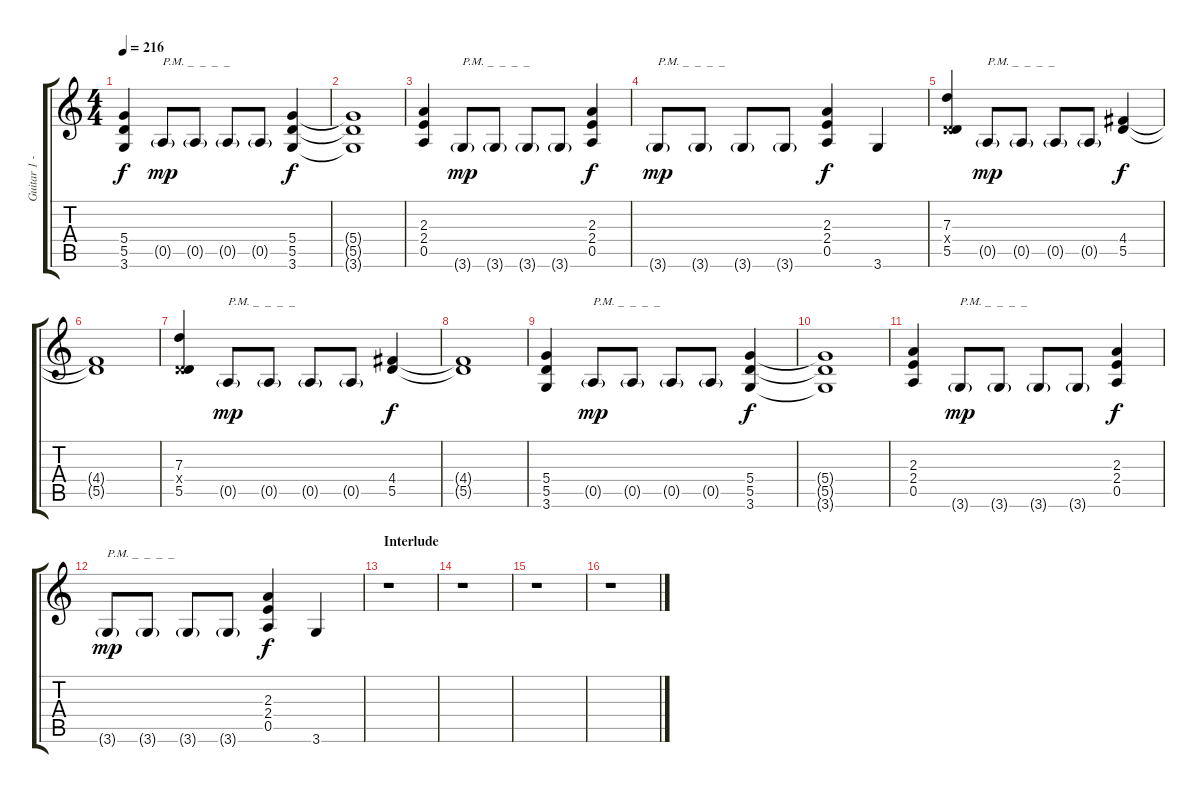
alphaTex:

\track ("Guitar 1 - Distortion" "Guitar 1 -") {instrument distortionguitar}
\staff {score tabs}
\tuning (E4 B3 G3 D3 A2 E2) {hide}
\ts (4 4)
\tempo 216
\clef g2
\ks c
(5.4 5.5 3.6).4{dy f} 0.5{g}.8{txt "P.M. _  _  _  _" dy mp} 0.5{g}.8 0.5{g}.8 0.5{g}.8 (5.4 5.5 3.6).4{dy f} |
(5.4{t} 5.5{t} 3.6{t}).1 |
(2.3 2.4 0.5).4 3.6{g}.8{txt "P.M. _  _  _  _" dy mp} 3.6{g}.8 3.6{g}.8 3.6{g}.8 (2.3 2.4 0.5).4{dy f} |
3.6{g}.8{txt "P.M. _  _  _  _" dy mp} 3.6{g}.8 3.6{g}.8 3.6{g}.8 (2.3 2.4 0.5).4{dy f} 3.6.4 |
(7.3 0.4{x} 5.5).4 0.5{g}.8{txt "P.M. _  _  _  _" dy mp} 0.5{g}.8 0.5{g}.8 0.5{g}.8 (4.4 5.5).4{dy f} |
(4.4{t} 5.5{t}).1 |
(7.3 0.4{x} 5.5).4 0.5{g}.8{txt "P.M. _  _  _  _" dy mp} 0.5{g}.8 0.5{g}.8 0.5{g}.8 (4.4 5.5).4{dy f} |
(4.4{t} 5.5{t}).1 |
(5.4 5.5 3.6).4 0.5{g}.8{txt "P.M. _  _  _  _" dy mp} 0.5{g}.8 0.5{g}.8 0.5{g}.8 (5.4 5.5 3.6).4{dy f} |
(5.4{t} 5.5{t} 3.6{t}).1 |
(2.3 2.4 0.5).4 3.6{g}.8{txt "P.M. _  _  _  _" dy mp} 3.6{g}.8 3.6{g}.8 3.6{g}.8 (2.3 2.4 0.5).4{dy f} |
3.6{g}.8{txt "P.M. _  _  _  _" dy mp} 3.6{g}.8 3.6{g}.8 3.6{g}.8 (2.3 2.4 0.5).4{dy f} 3.6.4 |
\section ("" "Interlude")
r.1 |
r.1 |
r.1 |
r.1
